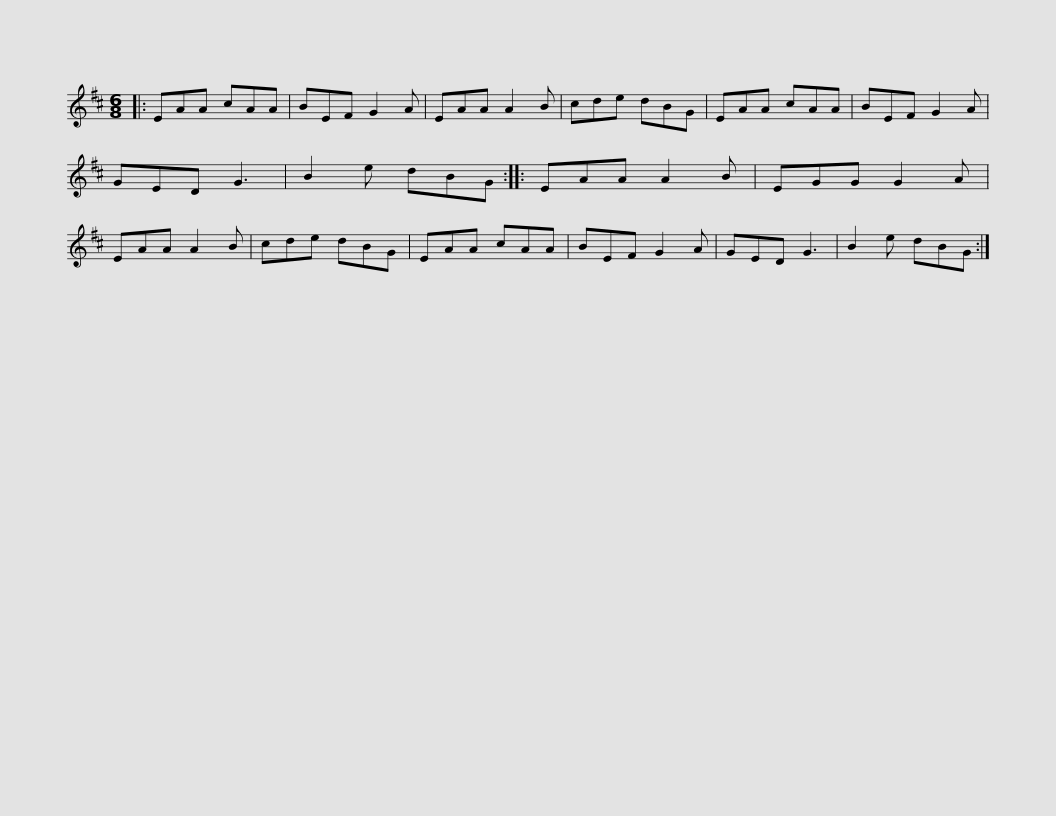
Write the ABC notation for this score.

X:1
L:1/8
M:6/8
I:linebreak $
K:D
V:1 treble
V:1
|: EAA cAA | BEF G2 A | EAA A2 B | cde dBG | EAA cAA | %5
 BEF G2 A | GED G3 |$ B2 e dBG :: EAA A2 B | EGG G2 A | %10
 EAA A2 B | cde dBG | EAA cAA | BEF G2 A | GED G3 |$ %15
 B2 e dBG :| %16
